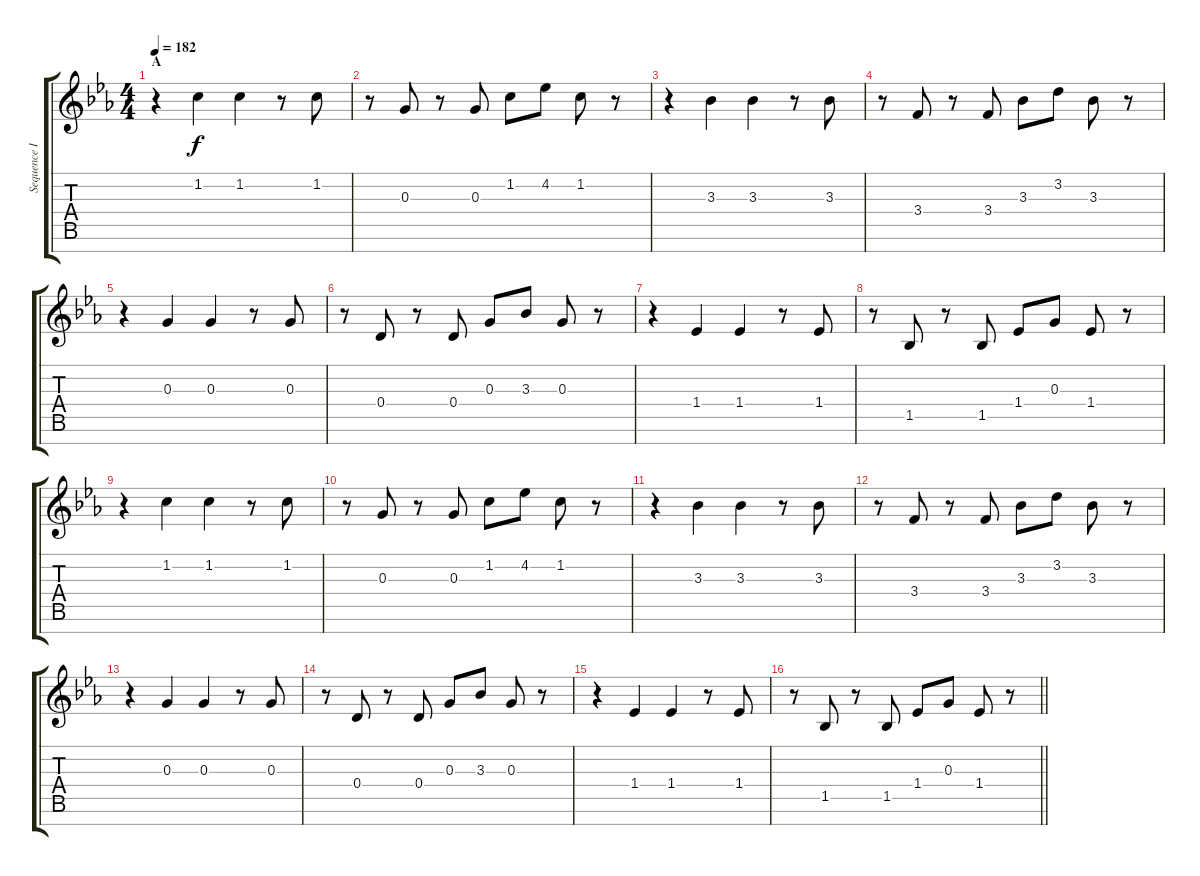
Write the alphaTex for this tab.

\track ("Sequence I" "Sequence I") {instrument lead1square}
\staff {score tabs}
\tuning (E5 B4 G4 D4 A3 E3 B2) {hide}
\ts (4 4)
\section ("" "A")
\tempo 182
\clef g2
\ks eb
r.4{dy f} 1.2.4 1.2.4 r.8 1.2.8 |
r.8 0.3.8 r.8 0.3.8 1.2.8 4.2.8 1.2.8 r.8 |
r.4 3.3.4 3.3.4 r.8 3.3.8 |
r.8 3.4.8 r.8 3.4.8 3.3.8 3.2.8 3.3.8 r.8 |
r.4 0.3.4 0.3.4 r.8 0.3.8 |
r.8 0.4.8 r.8 0.4.8 0.3.8 3.3.8 0.3.8 r.8 |
r.4 1.4.4 1.4.4 r.8 1.4.8 |
r.8 1.5.8 r.8 1.5.8 1.4.8 0.3.8 1.4.8 r.8 |
r.4 1.2.4 1.2.4 r.8 1.2.8 |
r.8 0.3.8 r.8 0.3.8 1.2.8 4.2.8 1.2.8 r.8 |
r.4 3.3.4 3.3.4 r.8 3.3.8 |
r.8 3.4.8 r.8 3.4.8 3.3.8 3.2.8 3.3.8 r.8 |
r.4 0.3.4 0.3.4 r.8 0.3.8 |
r.8 0.4.8 r.8 0.4.8 0.3.8 3.3.8 0.3.8 r.8 |
r.4 1.4.4 1.4.4 r.8 1.4.8 |
\barLineRight lightlight
r.8 1.5.8 r.8 1.5.8 1.4.8 0.3.8 1.4.8 r.8
